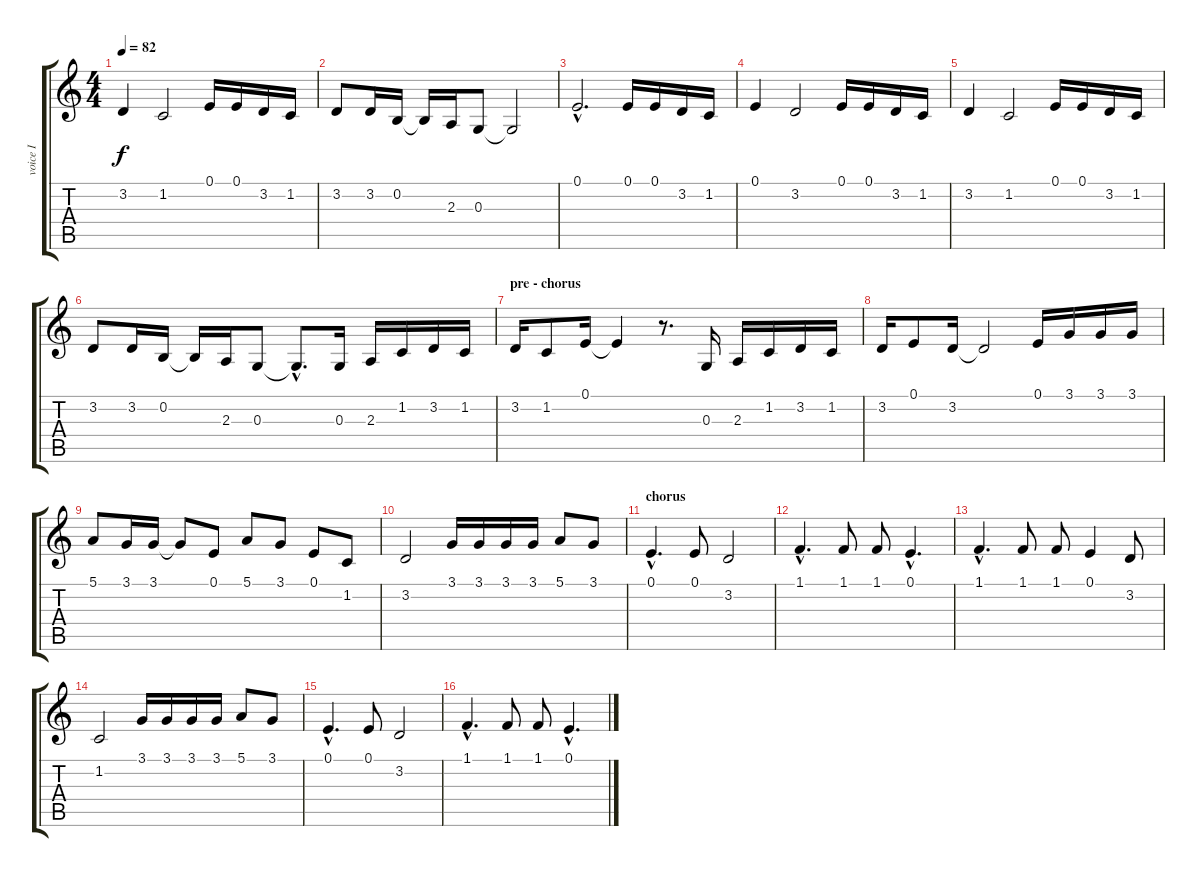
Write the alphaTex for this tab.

\track ("voice I" "voice I") {instrument acousticgrandpiano}
\staff {score tabs}
\tuning (E4 B3 G3 D3 A2 E2) {hide}
\ts (4 4)
\tempo 82
\clef g2
\ks c
3.2.4{dy f} 1.2.2 0.1.16 0.1.16 3.2.16 1.2.16 |
3.2.8 3.2.16 0.2.16 0.2{t}.16 2.3.16 0.3.8 0.3{t}.2 |
0.1{hac}.2{d} 0.1.16 0.1.16 3.2.16 1.2.16 |
0.1.4 3.2.2 0.1.16 0.1.16 3.2.16 1.2.16 |
3.2.4 1.2.2 0.1.16 0.1.16 3.2.16 1.2.16 |
3.2.8 3.2.16 0.2.16 0.2{t}.16 2.3.16 0.3.8 0.3{hac t}.8{d} 0.3.16 2.3.16 1.2.16 3.2.16 1.2.16 |
\section ("" "pre - chorus")
3.2.16 1.2.8 0.1.16 0.1{t}.4 r.8{d} 0.3.16 2.3.16 1.2.16 3.2.16 1.2.16 |
3.2.16 0.1.8 3.2.16 3.2{t}.2 0.1.16 3.1.16 3.1.16 3.1.16 |
5.1.8 3.1.16 3.1.16 3.1{t}.8 0.1.8 5.1.8 3.1.8 0.1.8 1.2.8 |
3.2.2 3.1.16 3.1.16 3.1.16 3.1.16 5.1.8 3.1.8 |
\section ("" "chorus")
0.1{hac}.4{d} 0.1.8 3.2.2 |
1.1{hac}.4{d} 1.1.8 1.1.8 0.1{hac}.4{d} |
1.1{hac}.4{d} 1.1.8 1.1.8 0.1.4 3.2.8 |
1.2.2 3.1.16 3.1.16 3.1.16 3.1.16 5.1.8 3.1.8 |
0.1{hac}.4{d} 0.1.8 3.2.2 |
1.1{hac}.4{d} 1.1.8 1.1.8 0.1{hac}.4{d}
